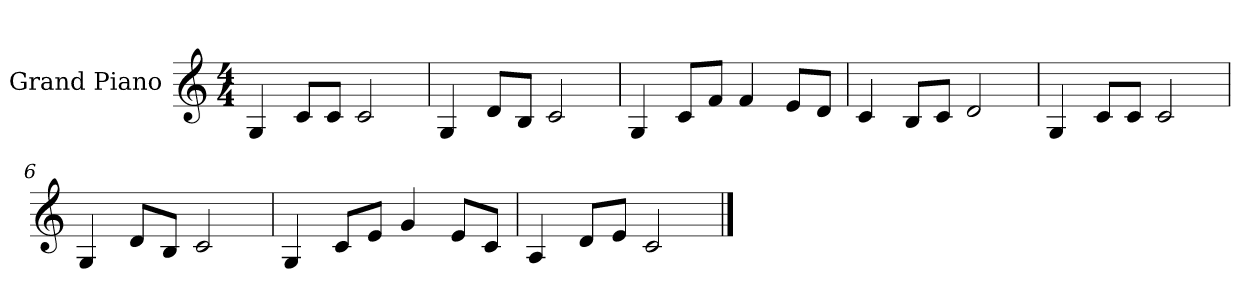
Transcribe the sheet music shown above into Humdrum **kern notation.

**kern
*part1
*staff1
*I"Grand Piano
*I'Pno
*clefG2
*k[]
*C:
*M4/4
=1
4G/
8c/L
8c/J
2c/
=2
4G/
8d/L
8B/J
2c/
=3
4G/
8c/L
8f/J
4f/
8e/L
8d/J
=4
4c/
8B/L
8c/J
2d/
=5
4G/
8c/L
8c/J
2c/
!!LO:LB:g=z
=6
4G/
8d/L
8B/J
2c/
=7
4G/
8c/L
8e/J
4g/
8e/L
8c/J
=8
4A/
8d/L
8e/J
2c/
==
*-
